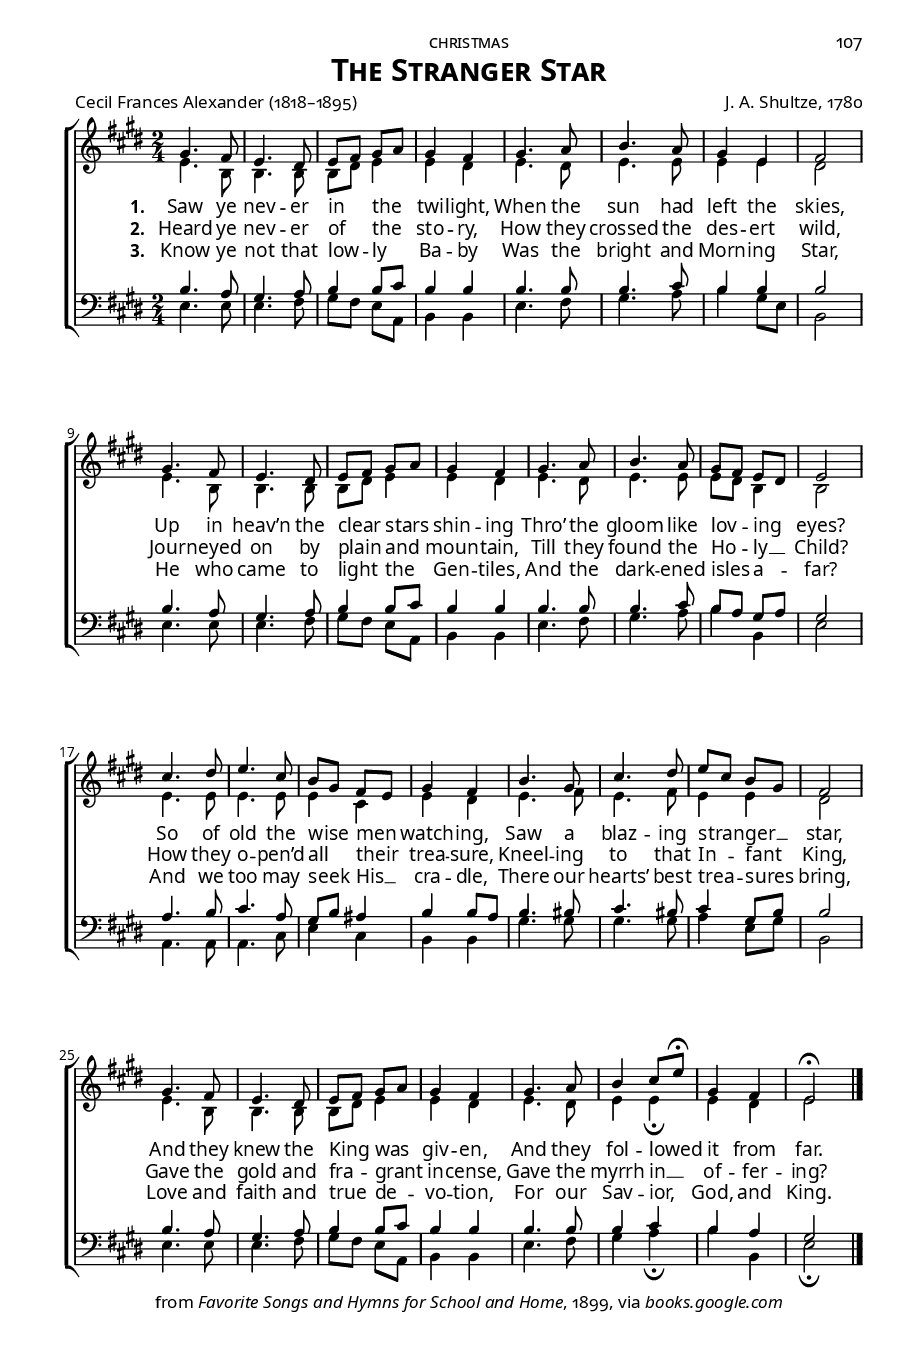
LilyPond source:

\version "2.14.2"
\include "util.ly"
\version "2.14.2"
#(set-global-staff-size 15) \paper{ #(define fonts (make-pango-font-tree "GoudyOlSt BT" "Garamond Premier Pro" "Garamond Premier Pro" (/ 15 20))) }
\header {
  title = \markup{\override #'(font-name . "Garamond Premier Pro Semibold"){ \abs-fontsize #15 \smallCapsOldStyle"The Stranger Star"}}
  poet = \markup\oldStyleNum"Cecil Frances Alexander (1818–1895)"
  composer = \markup\oldStyleNum"J. A. Shultze, 1780"
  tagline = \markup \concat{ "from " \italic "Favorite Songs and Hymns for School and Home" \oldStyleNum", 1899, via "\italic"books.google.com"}
}
\paper {
  %print-all-headers = ##t
  paper-height = 9\in
  paper-width = 6\in
  indent = 0\in
  %system-system-spacing = #'((basic-distance . 10) (padding . 0))
  %system-system-spacing =
  %  #'((basic-distance . 0)
  %     (minimum-distance . 0)
  %     (padding . -0.35)
  %     (stretchability . 100))
  ragged-last-bottom = ##f
  ragged-bottom = ##f
  two-sided = ##t
  inner-margin = 0.5\in
  outer-margin = 0.25\in
  top-margin = 0.25\in
  bottom-margin = 0.25\in
  first-page-number = #107
  print-first-page-number = ##t
  headerLine = \markup{\override #'(font-name . "Garamond Premier Pro") \smallCapsOldStyle"christmas"}
  oddHeaderMarkup = \markup\fill-line{
     \override #'(font-name . "Garamond Premier Pro")\abs-fontsize #8.5
     \combine 
        \fill-line{"" \on-the-fly #print-page-number-check-first
        \oldStylePageNum""
        }
        \fill-line{\headerLine}
  }
  evenHeaderMarkup = \markup {
     \override #'(font-name . "Garamond Premier Pro")\abs-fontsize #8.5
     \combine
        \on-the-fly #print-page-number-check-first
        \oldStylePageNum""
        \fill-line{\headerLine}
  }
}
global = {
  \key e \major
  \time 2/4
  \autoBeamOff
  \override DynamicLineSpanner #'staff-padding = #0.0
  \override DynamicLineSpanner #'Y-extent = #'(-1 . 1)
}

sopMusic = \relative c' {
  gis'4. fis8 |
  e4. dis8 |
  e[ fis] gis[ a] |
  gis4 fis |
  gis4. a8 |
  b4. a8 |
  gis4 e |
  fis2 |
  
  gis4. fis8 |
  e4. dis8 |
  e[ fis] gis[ a] |
  gis4 fis |
  gis4. a8 |
  b4. a8 |
  gis[ fis] e[ dis] |
  e2 |
  
  cis'4. dis8 |
  e4. cis8 |
  b8[ gis] fis[ e] |
  gis4 fis |
  b4. gis8 |
  cis4. dis8 |
  e[ cis] b[ gis] |
  fis2 |
  
  gis4. fis8 |
  e4. dis8 |
  e[ fis] gis[ a] |
  gis4 fis |
  gis4. a8 |
  b4 cis8[ e]\fermata |
  gis,4 fis |
  e2\fermata \bar "|."
}
sopWords = \lyricmode {
  
}

altoMusic = \relative c' {
  e4. b8 |
  b4. b8 |
  b[ dis] e4 |
  e dis |
  e4. dis8 |
  e4. e8 |
  e4 e |
  dis2 |
  
  e4. b8 |
  b4. b8 |
  b[ dis] e4 |
  e dis |
  e4. dis8 |
  e4. e8 |
  e[ dis] b4 |
  b2 |
  
  e4. e8 |
  e4. e8 |
  e4 cis |
  e dis |
  e4. fis8 |
  e4. fis8 |
  e4 e |
  dis2 |
  
  e4. b8 |
  b4. b8 |
  b[ dis] e4 |
  e dis |
  e4. dis8 |
  e4 e\fermata |
  e dis |
  e2 \bar "|."
}
altoWords = \lyricmode {
  \dropLyricsVII
  \set stanza = #"1. "
  Saw ye nev -- er in the twi -- light,
  When the sun had left the skies,
  Up in heav’n the clear stars shin -- ing
  Thro’ the gloom like lov -- ing eyes?
  So of old the wise men watch -- ing,
  Saw a blaz -- ing stran -- ger __ star,
  And they knew the King was giv -- en,
  And they fol -- lowed it from far.
}
altoWordsII = \lyricmode {
  \dropLyricsVII
%\markup\italic
  \set stanza = #"2. "
  Heard ye nev -- er of the sto -- ry,
  How they crossed the des -- ert wild,
  Jour -- neyed on by plain and moun -- tain,
  Till they found the Ho -- ly __ Child?
  How they o -- pen’d all their trea -- sure,
  Kneel -- ing to that In -- fant King,
  Gave the gold and fra -- grant in -- cense,
  Gave the myrrh in __ of -- fer -- ing?
}
altoWordsIII = \lyricmode {
  \dropLyricsVII
  \set stanza = #"3. "
  Know ye not that low -- ly Ba -- by
  Was the bright and Morn -- ing Star,
  He who came to light the Gen -- tiles,
  And the dark -- ened isles a -- far?
  And we too may seek His __ cra -- dle,
  There our hearts’ best trea -- sures bring,
  Love and faith and true de -- vo -- tion,
  For our Sav -- ior, God, and King.
}
altoWordsIV = \lyricmode {
  \set stanza = #"4. "
  \set ignoreMelismata = ##t
}
altoWordsV = \lyricmode {
  \set stanza = #"5. "
  \set ignoreMelismata = ##t
}
altoWordsVI = \lyricmode {
  \set stanza = #"6. "
  \set ignoreMelismata = ##t
}
tenorMusic = \relative c' {
  b4. a8 |
  gis4. a8 |
  b4 b8[ cis] |
  b4 b |
  b4. b8 |
  b4. cis8 |
  b4 b |
  b2 |
  
  b4. a8 |
  gis4. a8 |
  b4 b8[ cis] |
  b4 b |
  b4. b8 |
  b4. cis8 |
  b8[ a] gis[ a] |
  gis2 |
  
  a4. b8 |
  cis4. a8 |
  gis8[ b] ais4 |
  b4 b8[ a] |
  b4. bis8 |
  cis4. bis8 |
  cis4 gis8[ b] |
  b2 |
  
  b4. a8 |
  gis4. a8 |
  b4 b8[ cis] |
  b4 b |
  b4. b8 |
  b4 cis |
  b4 a |
  gis2 \bar "|."
}
tenorWords = \lyricmode {

}

bassMusic = \relative c {
  \mergeDifferentlyHeadedOn
  e4. e8 |
  e4. fis8 |
  gis[ fis] e[ a,] |
  b4 b |
  e4. fis8 |
  gis4. a8 |
  b4 gis8[ e] |
  b2 |
  
  e4. e8 |
  e4. fis8 |
  gis[ fis] e[ a,] |
  b4 b |
  e4. fis8 |
  gis4. a8 |
  b4 b, |
  e2 |
  
  a,4. a8 |
  a4. cis8 |
  e4 cis |
  b b |
  gis'4. gis8 |
  gis4. gis8 |
  a4 e8[ gis] |
  b,2 |
  
  e4. e8 |
  e4. fis8 |
  gis[ fis] e[ a,] |
  b4 b |
  e4. fis8 |
  gis4 a\fermata |
  b b, |
  e2\fermata \bar "|."
}
bassWords = \lyricmode {

}

pianoRH = \relative c' {
  
}
pianoLH = \relative c' {
  
}

\score {
  <<
   \new ChoirStaff <<
    \new Staff = women <<
      \new Voice = "sopranos" { \voiceOne << \global \sopMusic >> }
      \new Voice = "altos" { \voiceTwo << \global \altoMusic >> }
    >>
    \new Lyrics \with { alignAboveContext = #"women" \override VerticalAxisGroup #'nonstaff-relatedstaff-spacing = #'((basic-distance . 1))} \lyricsto "sopranos" \sopWords
    \new Lyrics = "altosVI"  \with { alignBelowContext = #"women" } \lyricsto "sopranos" \altoWordsVI
    \new Lyrics = "altosV"  \with { alignBelowContext = #"women" } \lyricsto "sopranos" \altoWordsV
    \new Lyrics = "altosIV"  \with { alignBelowContext = #"women" } \lyricsto "sopranos" \altoWordsIV
    \new Lyrics = "altosIII"  \with { alignBelowContext = #"women" } \lyricsto "sopranos" \altoWordsIII
    \new Lyrics = "altosII"  \with { alignBelowContext = #"women" } \lyricsto "sopranos" \altoWordsII
    \new Lyrics = "altos"  \with { alignBelowContext = #"women" \override VerticalAxisGroup #'nonstaff-relatedstaff-spacing = #'((basic-distance . 1)) } \lyricsto "sopranos" \altoWords
   \new Staff = men <<
      \clef bass
      \new Voice = "tenors" { \voiceOne << \global \tenorMusic >> }
      \new Voice = "basses" { \voiceTwo << \global \bassMusic >> }
    >>
    \new Lyrics \with { alignAboveContext = #"men" \override VerticalAxisGroup #'nonstaff-relatedstaff-spacing = #'((basic-distance . 1)) } \lyricsto "tenors" \tenorWords
    \new Lyrics \with { alignBelowContext = #"men" \override VerticalAxisGroup #'nonstaff-relatedstaff-spacing = #'((basic-distance . 1)) } \lyricsto "basses" \bassWords
  >>
%    \new PianoStaff << \new Staff { \new Voice { \pianoRH } } \new Staff { \clef "bass" \pianoLH } >>
  >>
  \layout {
    \context {
      \Score
      %\override SpacingSpanner #'base-shortest-duration = #(ly:make-moment 1 8)
      %\override SpacingSpanner #'common-shortest-duration = #(ly:make-moment 1 4)
    }
    \context {
      % Remove all empty staves
      % \Staff \RemoveEmptyStaves \override VerticalAxisGroup #'remove-first = ##t
    }
  }
}
